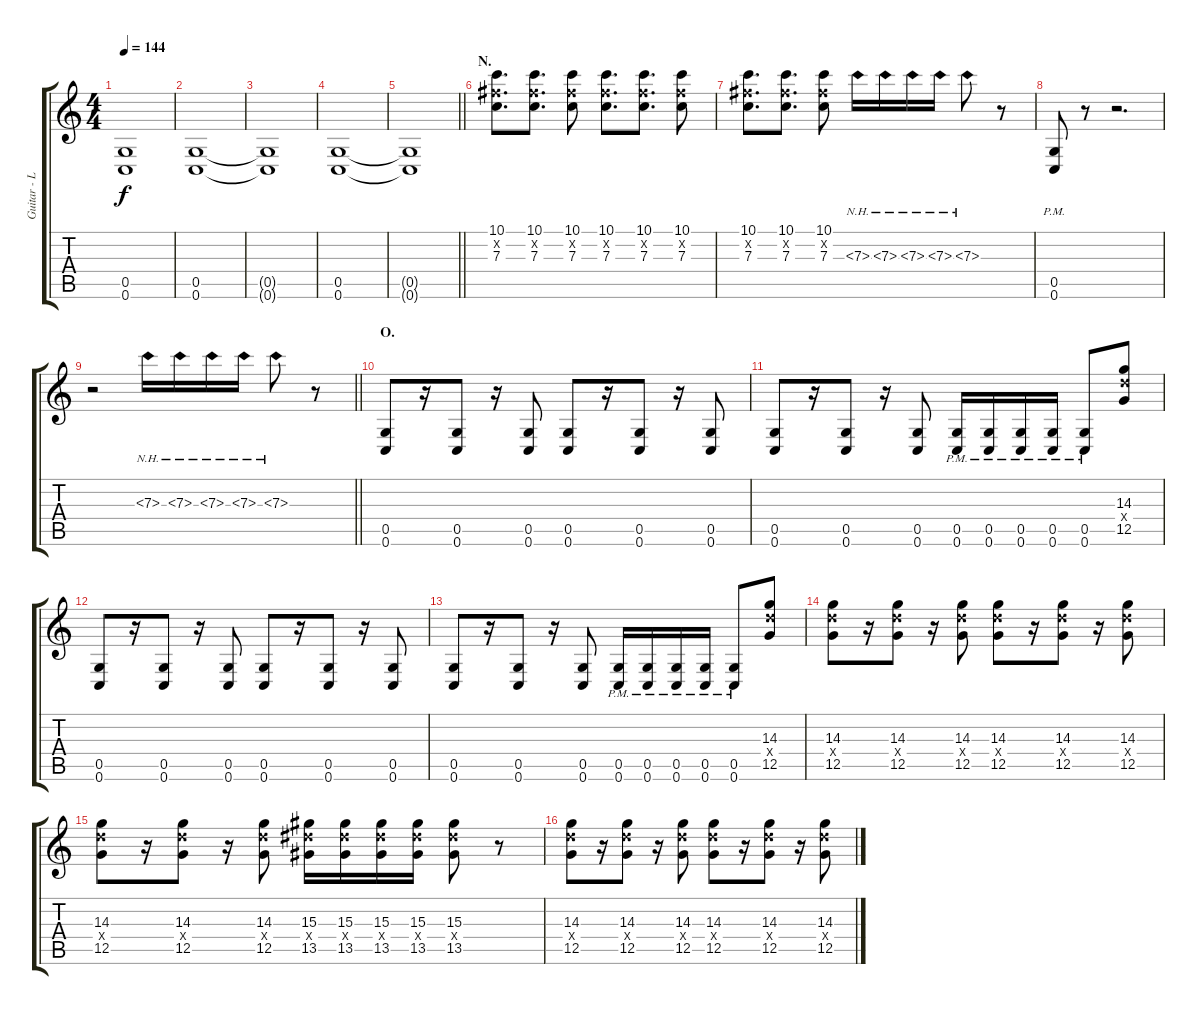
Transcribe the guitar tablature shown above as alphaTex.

\track ("Guitar - Left" "Guitar - L") {instrument distortionguitar}
\staff {score tabs}
\tuning (D4 A3 F3 C3 G2 C2) {hide}
\ts (4 4)
\tempo 144
\clef g2
\ks c
(0.5{t} 0.6{t}).1{dy f} |
(0.5 0.6).1 |
(0.5{t} 0.6{t}).1 |
(0.5 0.6).1 |
\barLineRight lightlight
(0.5{t} 0.6{t}).1 |
\section ("" "N.")
(10.1 9.2{x} 7.3).8{d} (10.1 9.2{x} 7.3).8{d} (10.1 9.2{x} 7.3).8 (10.1 9.2{x} 7.3).8{d} (10.1 9.2{x} 7.3).8{d} (10.1 9.2{x} 7.3).8 |
(10.1 9.2{x} 7.3).8{d} (10.1 9.2{x} 7.3).8{d} (10.1 9.2{x} 7.3).8 7.3{nh}.16 7.3{nh}.16 7.3{nh}.16 7.3{nh}.16 7.3{nh}.8 r.8 |
(0.5{pm} 0.6{pm}).8 r.8 r.2{d} |
\barLineRight lightlight
r.2 7.3{nh}.16 7.3{nh}.16 7.3{nh}.16 7.3{nh}.16 7.3{nh}.8 r.8 |
\section ("" "O.")
(0.5 0.6).8 r.16 (0.5 0.6).8 r.16 (0.5 0.6).8 (0.5 0.6).8 r.16 (0.5 0.6).8 r.16 (0.5 0.6).8 |
(0.5 0.6).8 r.16 (0.5 0.6).8 r.16 (0.5 0.6).8 (0.5{pm} 0.6{pm}).16 (0.5{pm} 0.6{pm}).16 (0.5{pm} 0.6{pm}).16 (0.5{pm} 0.6{pm}).16 (0.5{pm} 0.6{pm}).8 (14.3 14.4{x} 12.5).8 |
(0.5 0.6).8 r.16 (0.5 0.6).8 r.16 (0.5 0.6).8 (0.5 0.6).8 r.16 (0.5 0.6).8 r.16 (0.5 0.6).8 |
(0.5 0.6).8 r.16 (0.5 0.6).8 r.16 (0.5 0.6).8 (0.5{pm} 0.6{pm}).16 (0.5{pm} 0.6{pm}).16 (0.5{pm} 0.6{pm}).16 (0.5{pm} 0.6{pm}).16 (0.5{pm} 0.6{pm}).8 (14.3 14.4{x} 12.5).8 |
(14.3 14.4{x} 12.5).8 r.16 (14.3 14.4{x} 12.5).8 r.16 (14.3 14.4{x} 12.5).8 (14.3 14.4{x} 12.5).8 r.16 (14.3 14.4{x} 12.5).8 r.16 (14.3 14.4{x} 12.5).8 |
(14.3 14.4{x} 12.5).8 r.16 (14.3 14.4{x} 12.5).8 r.16 (14.3 14.4{x} 12.5).8 (15.3 15.4{x} 13.5).16 (15.3 15.4{x} 13.5).16 (15.3 15.4{x} 13.5).16 (15.3 15.4{x} 13.5).16 (15.3 15.4{x} 13.5).8 r.8 |
(14.3 14.4{x} 12.5).8 r.16 (14.3 14.4{x} 12.5).8 r.16 (14.3 14.4{x} 12.5).8 (14.3 14.4{x} 12.5).8 r.16 (14.3 14.4{x} 12.5).8 r.16 (14.3 14.4{x} 12.5).8
